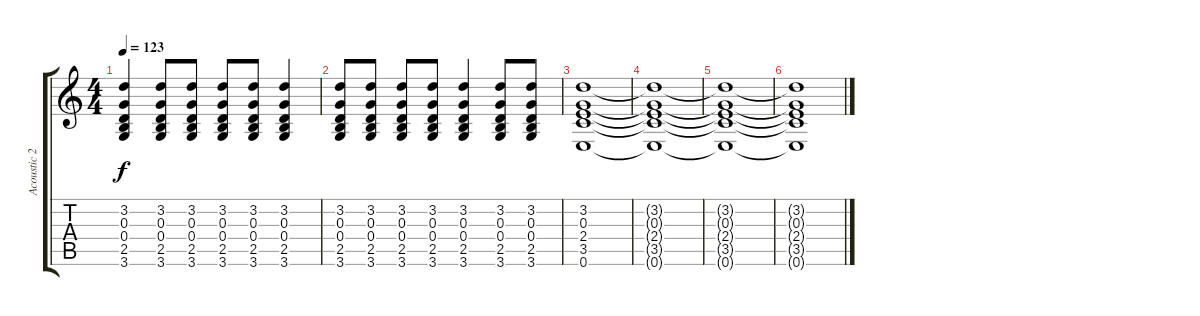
\track ("Acoustic 2" "Acoustic 2") {instrument acousticguitarsteel}
\staff {score tabs}
\tuning (E4 B3 G3 D3 A2 E2) {hide}
\ts (4 4)
\tempo 123
\clef g2
\ks c
(3.2 0.3 0.4 2.5 3.6).4{dy f} (3.2 0.3 0.4 2.5 3.6).8 (3.2 0.3 0.4 2.5 3.6).8 (3.2 0.3 0.4 2.5 3.6).8 (3.2 0.3 0.4 2.5 3.6).8 (3.2 0.3 0.4 2.5 3.6).4 |
(3.2 0.3 0.4 2.5 3.6).8 (3.2 0.3 0.4 2.5 3.6).8 (3.2 0.3 0.4 2.5 3.6).8 (3.2 0.3 0.4 2.5 3.6).8 (3.2 0.3 0.4 2.5 3.6).4 (3.2 0.3 0.4 2.5 3.6).8 (3.2 0.3 0.4 2.5 3.6).8 |
(3.2 0.3 2.4 3.5 0.6).1{volume 0} |
(3.2{t} 0.3{t} 2.4{t} 3.5{t} 0.6{t}).1 |
(3.2{t} 0.3{t} 2.4{t} 3.5{t} 0.6{t}).1 |
(3.2{t} 0.3{t} 2.4{t} 3.5{t} 0.6{t}).1
